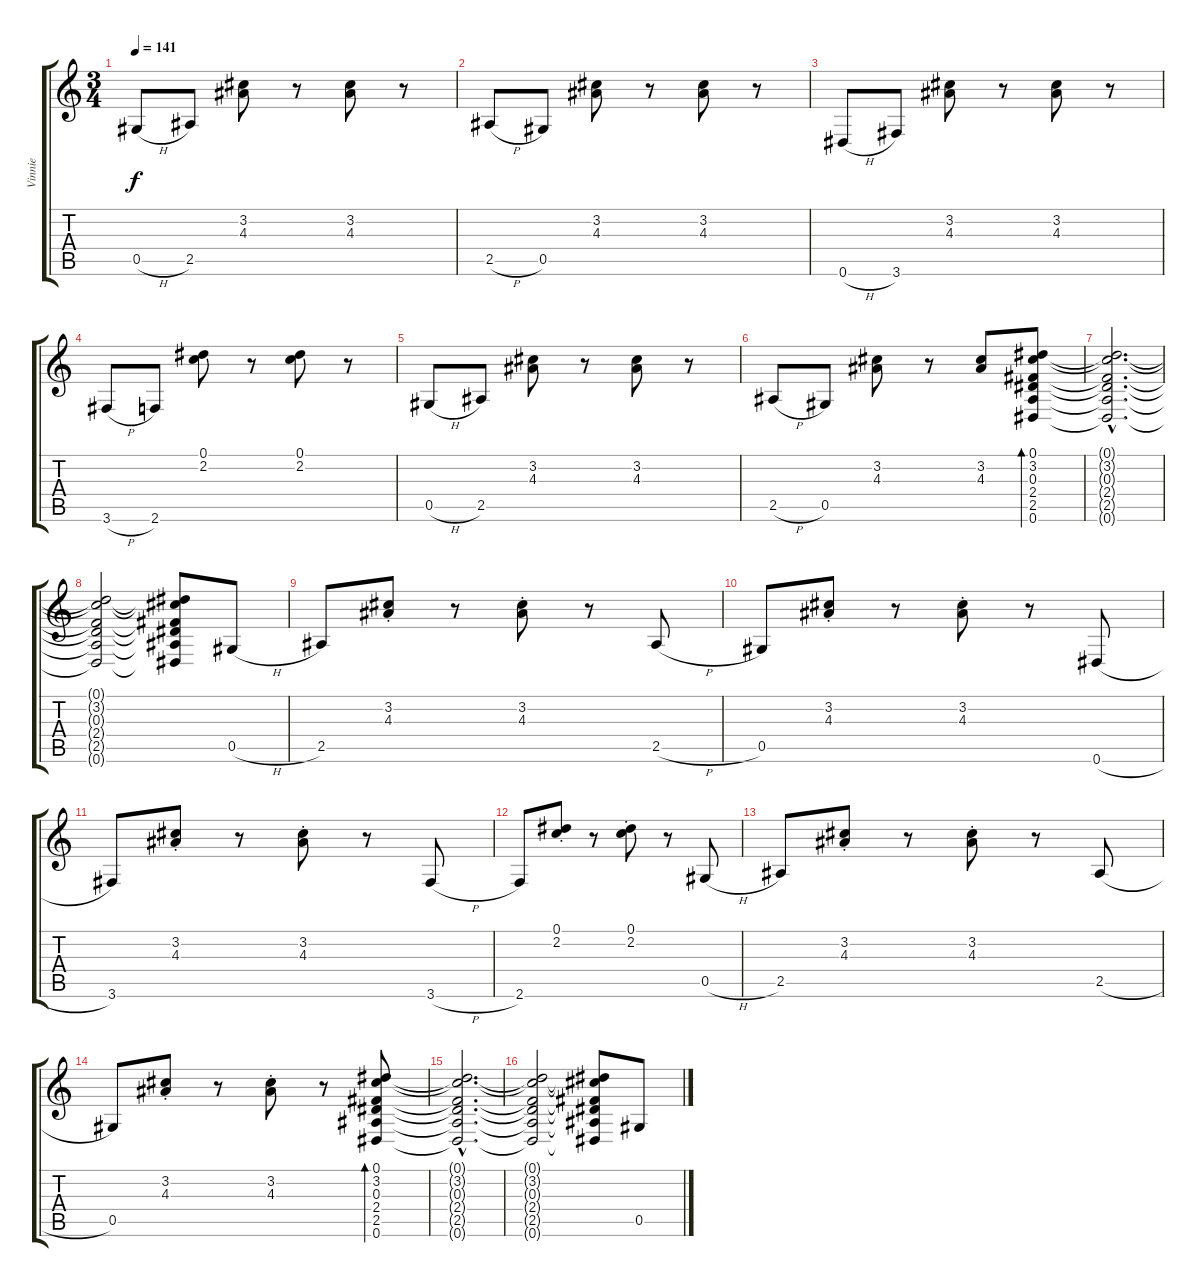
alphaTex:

\track ("Vinnie" "Vinnie") {instrument electricguitarclean}
\staff {score tabs}
\tuning (Eb4 Bb3 Gb3 Db3 Ab2 Eb2) {hide}
\ts (3 4)
\tempo 141
\clef g2
\ks c
0.5{h}.8{dy f instrument electricguitarclean} 2.5.8 (3.2 4.3).8 r.8 (3.2 4.3).8 r.8 |
2.5{h}.8 0.5.8 (3.2 4.3).8 r.8 (3.2 4.3).8 r.8 |
0.6{h}.8 3.6.8 (3.2 4.3).8 r.8 (3.2 4.3).8 r.8 |
3.6{h}.8 2.6.8 (0.1 2.2).8 r.8 (0.1 2.2).8 r.8 |
0.5{h}.8 2.5.8 (3.2 4.3).8 r.8 (3.2 4.3).8 r.8 |
2.5{h}.8 0.5.8 (3.2 4.3).8 r.8 (3.2 4.3).8 (0.1 3.2 0.3 2.4 2.5 0.6).8{bd 480} |
(0.1{hac t} 3.2{hac t} 0.3{hac t} 2.4{hac t} 2.5{hac t} 0.6{hac t}).2{d} |
(0.1{t} 3.2{t} 0.3{t} 2.4{t} 2.5{t} 0.6{t}).2 (0.1{t} 3.2{t} 0.3{t} 2.4{t} 2.5{t} 0.6{t}).8 0.5{h}.8 |
2.5.8 (3.2{st} 4.3{st}).8 r.8 (3.2{st} 4.3{st}).8 r.8 2.5{h}.8 |
0.5.8 (3.2{st} 4.3{st}).8 r.8 (3.2{st} 4.3{st}).8 r.8 0.6{h}.8 |
3.6.8 (3.2{st} 4.3{st}).8 r.8 (3.2{st} 4.3{st}).8 r.8 3.6{h}.8 |
2.6.8 (0.1{st} 2.2{st}).8 r.8 (0.1{st} 2.2{st}).8 r.8 0.5{h}.8 |
2.5.8 (3.2{st} 4.3{st}).8 r.8 (3.2{st} 4.3{st}).8 r.8 2.5{h}.8 |
0.5.8 (3.2{st} 4.3{st}).8 r.8 (3.2{st} 4.3{st}).8 r.8 (0.1 3.2 0.3 2.4 2.5 0.6).8{bd 480} |
(0.1{hac t} 3.2{hac t} 0.3{hac t} 2.4{hac t} 2.5{hac t} 0.6{hac t}).2{d} |
(0.1{t} 3.2{t} 0.3{t} 2.4{t} 2.5{t} 0.6{t}).2 (0.1{t} 3.2{t} 0.3{t} 2.4{t} 2.5{t} 0.6{t}).8 0.5{h}.8
